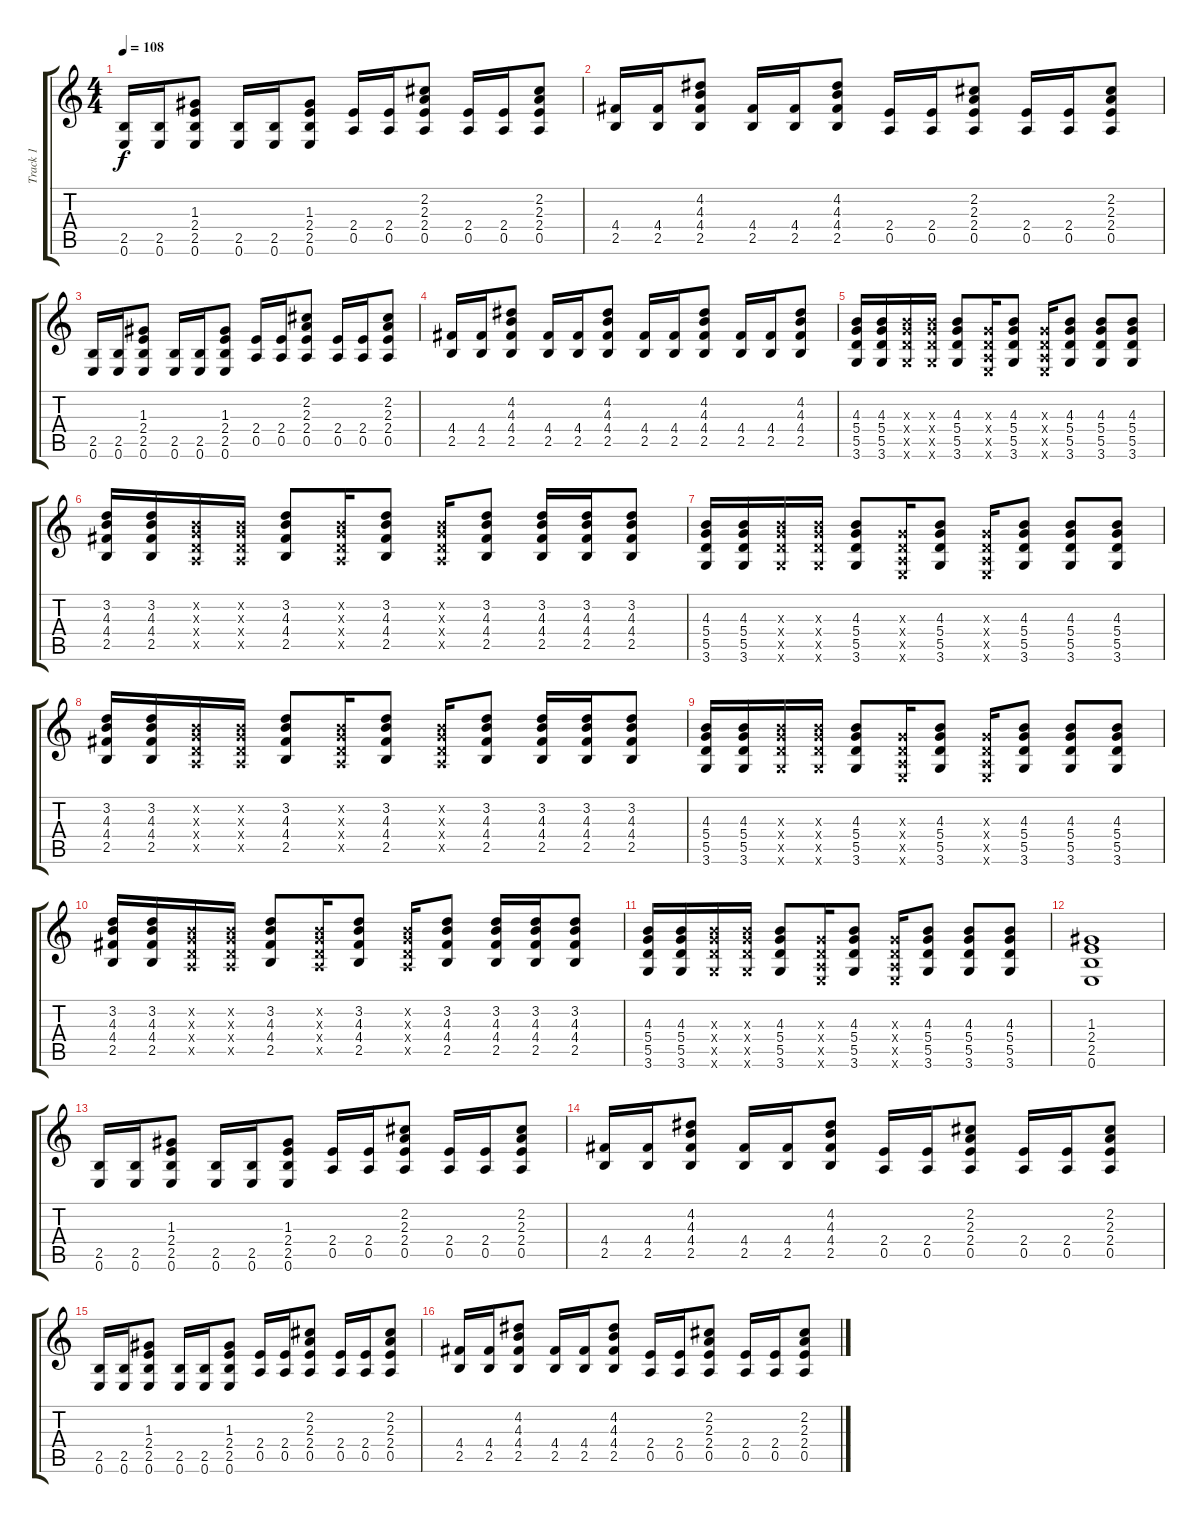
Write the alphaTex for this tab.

\track ("Track 1" "Track 1") {instrument distortionguitar}
\staff {score tabs}
\tuning (E4 B3 G3 D3 A2 E2) {hide}
\ts (4 4)
\tempo 108
\clef g2
\ks c
(2.5 0.6).16{dy f} (2.5 0.6).16 (1.3 2.4 2.5 0.6).8 (2.5 0.6).16 (2.5 0.6).16 (1.3 2.4 2.5 0.6).8 (2.4 0.5).16 (2.4 0.5).16 (2.2 2.3 2.4 0.5).8 (2.4 0.5).16 (2.4 0.5).16 (2.2 2.3 2.4 0.5).8 |
(4.4 2.5).16 (4.4 2.5).16 (4.2 4.3 4.4 2.5).8 (4.4 2.5).16 (4.4 2.5).16 (4.2 4.3 4.4 2.5).8 (2.4 0.5).16 (2.4 0.5).16 (2.2 2.3 2.4 0.5).8 (2.4 0.5).16 (2.4 0.5).16 (2.2 2.3 2.4 0.5).8 |
(2.5 0.6).16 (2.5 0.6).16 (1.3 2.4 2.5 0.6).8 (2.5 0.6).16 (2.5 0.6).16 (1.3 2.4 2.5 0.6).8 (2.4 0.5).16 (2.4 0.5).16 (2.2 2.3 2.4 0.5).8 (2.4 0.5).16 (2.4 0.5).16 (2.2 2.3 2.4 0.5).8 |
(4.4 2.5).16 (4.4 2.5).16 (4.2 4.3 4.4 2.5).8 (4.4 2.5).16 (4.4 2.5).16 (4.2 4.3 4.4 2.5).8 (4.4 2.5).16 (4.4 2.5).16 (4.2 4.3 4.4 2.5).8 (4.4 2.5).16 (4.4 2.5).16 (4.2 4.3 4.4 2.5).8 |
(4.3 5.4 5.5 3.6).16 (4.3 5.4 5.5 3.6).16 (4.3{x} 5.4{x} 5.5{x} 3.6{x}).16 (4.3{x} 5.4{x} 5.5{x} 3.6{x}).16 (4.3 5.4 5.5 3.6).8 (0.3{x} 0.4{x} 0.5{x} 0.6{x}).16 (4.3 5.4 5.5 3.6).8 (0.3{x} 0.4{x} 0.5{x} 0.6{x}).16 (4.3 5.4 5.5 3.6).8 (4.3 5.4 5.5 3.6).8 (4.3 5.4 5.5 3.6).8 |
(3.2 4.3 4.4 2.5).16 (3.2 4.3 4.4 2.5).16 (0.2{x} 0.3{x} 0.4{x} 0.5{x}).16 (0.2{x} 0.3{x} 0.4{x} 0.5{x}).16 (3.2 4.3 4.4 2.5).8 (0.2{x} 0.3{x} 0.4{x} 0.5{x}).16 (3.2 4.3 4.4 2.5).8 (0.2{x} 0.3{x} 0.4{x} 0.5{x}).16 (3.2 4.3 4.4 2.5).8 (3.2 4.3 4.4 2.5).16 (3.2 4.3 4.4 2.5).16 (3.2 4.3 4.4 2.5).8 |
(4.3 5.4 5.5 3.6).16 (4.3 5.4 5.5 3.6).16 (4.3{x} 5.4{x} 5.5{x} 3.6{x}).16 (4.3{x} 5.4{x} 5.5{x} 3.6{x}).16 (4.3 5.4 5.5 3.6).8 (0.3{x} 0.4{x} 0.5{x} 0.6{x}).16 (4.3 5.4 5.5 3.6).8 (0.3{x} 0.4{x} 0.5{x} 0.6{x}).16 (4.3 5.4 5.5 3.6).8 (4.3 5.4 5.5 3.6).8 (4.3 5.4 5.5 3.6).8 |
(3.2 4.3 4.4 2.5).16 (3.2 4.3 4.4 2.5).16 (0.2{x} 0.3{x} 0.4{x} 0.5{x}).16 (0.2{x} 0.3{x} 0.4{x} 0.5{x}).16 (3.2 4.3 4.4 2.5).8 (0.2{x} 0.3{x} 0.4{x} 0.5{x}).16 (3.2 4.3 4.4 2.5).8 (0.2{x} 0.3{x} 0.4{x} 0.5{x}).16 (3.2 4.3 4.4 2.5).8 (3.2 4.3 4.4 2.5).16 (3.2 4.3 4.4 2.5).16 (3.2 4.3 4.4 2.5).8 |
(4.3 5.4 5.5 3.6).16 (4.3 5.4 5.5 3.6).16 (4.3{x} 5.4{x} 5.5{x} 3.6{x}).16 (4.3{x} 5.4{x} 5.5{x} 3.6{x}).16 (4.3 5.4 5.5 3.6).8 (0.3{x} 0.4{x} 0.5{x} 0.6{x}).16 (4.3 5.4 5.5 3.6).8 (0.3{x} 0.4{x} 0.5{x} 0.6{x}).16 (4.3 5.4 5.5 3.6).8 (4.3 5.4 5.5 3.6).8 (4.3 5.4 5.5 3.6).8 |
(3.2 4.3 4.4 2.5).16 (3.2 4.3 4.4 2.5).16 (0.2{x} 0.3{x} 0.4{x} 0.5{x}).16 (0.2{x} 0.3{x} 0.4{x} 0.5{x}).16 (3.2 4.3 4.4 2.5).8 (0.2{x} 0.3{x} 0.4{x} 0.5{x}).16 (3.2 4.3 4.4 2.5).8 (0.2{x} 0.3{x} 0.4{x} 0.5{x}).16 (3.2 4.3 4.4 2.5).8 (3.2 4.3 4.4 2.5).16 (3.2 4.3 4.4 2.5).16 (3.2 4.3 4.4 2.5).8 |
(4.3 5.4 5.5 3.6).16 (4.3 5.4 5.5 3.6).16 (4.3{x} 5.4{x} 5.5{x} 3.6{x}).16 (4.3{x} 5.4{x} 5.5{x} 3.6{x}).16 (4.3 5.4 5.5 3.6).8 (0.3{x} 0.4{x} 0.5{x} 0.6{x}).16 (4.3 5.4 5.5 3.6).8 (0.3{x} 0.4{x} 0.5{x} 0.6{x}).16 (4.3 5.4 5.5 3.6).8 (4.3 5.4 5.5 3.6).8 (4.3 5.4 5.5 3.6).8 |
(1.3 2.4 2.5 0.6).1 |
(2.5 0.6).16 (2.5 0.6).16 (1.3 2.4 2.5 0.6).8 (2.5 0.6).16 (2.5 0.6).16 (1.3 2.4 2.5 0.6).8 (2.4 0.5).16 (2.4 0.5).16 (2.2 2.3 2.4 0.5).8 (2.4 0.5).16 (2.4 0.5).16 (2.2 2.3 2.4 0.5).8 |
(4.4 2.5).16 (4.4 2.5).16 (4.2 4.3 4.4 2.5).8 (4.4 2.5).16 (4.4 2.5).16 (4.2 4.3 4.4 2.5).8 (2.4 0.5).16 (2.4 0.5).16 (2.2 2.3 2.4 0.5).8 (2.4 0.5).16 (2.4 0.5).16 (2.2 2.3 2.4 0.5).8 |
(2.5 0.6).16 (2.5 0.6).16 (1.3 2.4 2.5 0.6).8 (2.5 0.6).16 (2.5 0.6).16 (1.3 2.4 2.5 0.6).8 (2.4 0.5).16 (2.4 0.5).16 (2.2 2.3 2.4 0.5).8 (2.4 0.5).16 (2.4 0.5).16 (2.2 2.3 2.4 0.5).8 |
(4.4 2.5).16 (4.4 2.5).16 (4.2 4.3 4.4 2.5).8 (4.4 2.5).16 (4.4 2.5).16 (4.2 4.3 4.4 2.5).8 (2.4 0.5).16 (2.4 0.5).16 (2.2 2.3 2.4 0.5).8 (2.4 0.5).16 (2.4 0.5).16 (2.2 2.3 2.4 0.5).8
